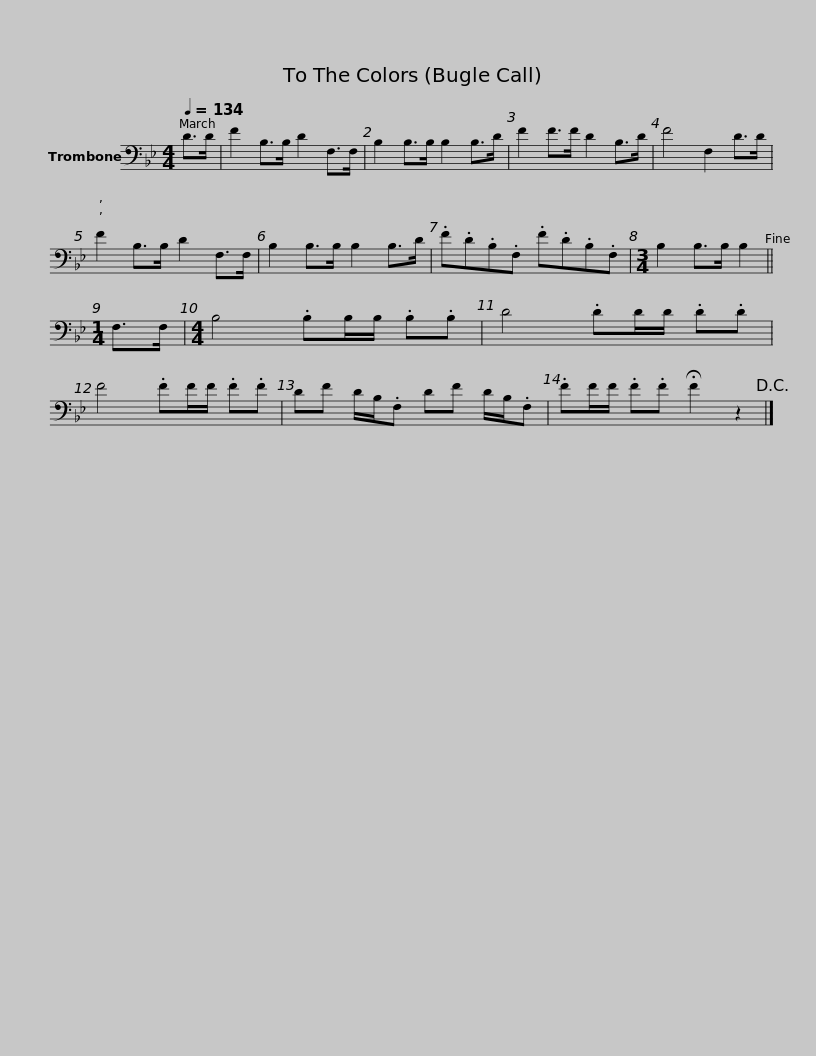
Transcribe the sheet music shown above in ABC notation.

X:1
L:1/8
Q:1/4=134
M:4/4
I:linebreak $
K:Bb
V:1 bass
V:1
 D>D | F2 B,>B, D2 F,>F, | B,2 B,>B, B,2 B,>D | F2 F>F D2 B,>D | F4 F,2 D>D | %5
 F2 B,>B, D2 F,>F, |$ B,2 B,>B, B,2 B,>D | .F.D.B,.F, .F.D.B,.F, |[M:3/4] B,2 B,>B, B,2 ||[M:1/4] F,>F, | %10
[M:4/4] B,4 .B,B,/B,/ .B,.B, | D4 .DD/D/ .D.D |$ F4 .FF/F/ .F.F | DF D/B,/.F, DF D/B,/.F, | .FF/F/ .F.F !fermata!F2 z2!D.C.! |] %15
